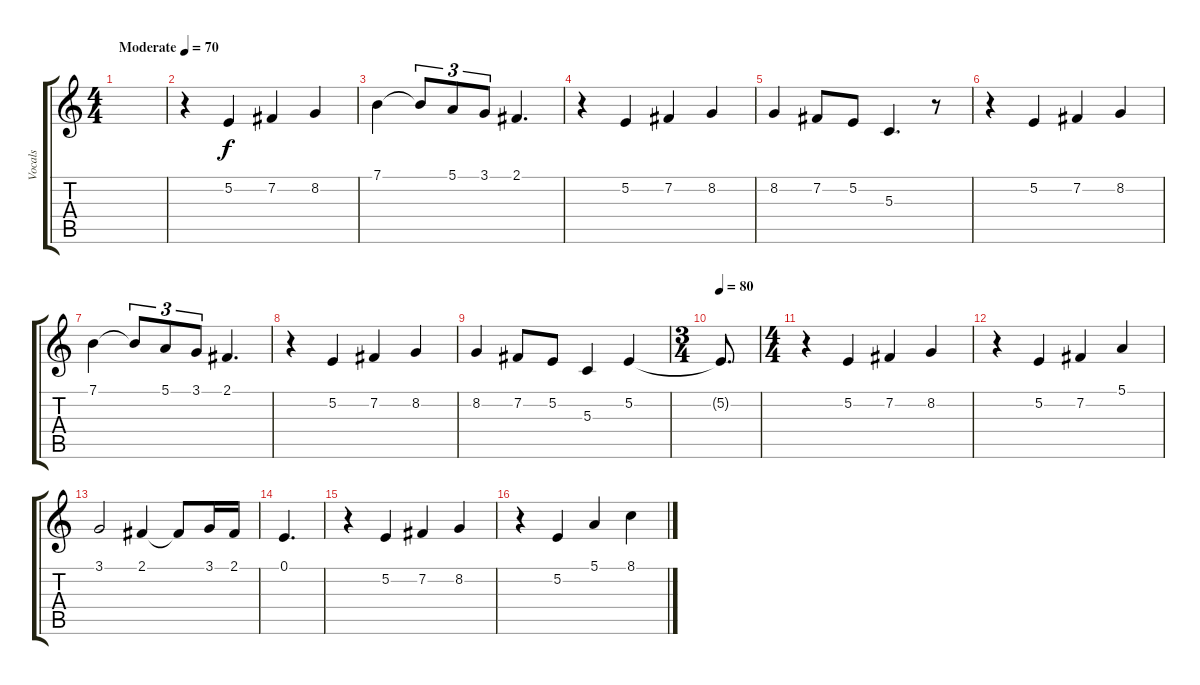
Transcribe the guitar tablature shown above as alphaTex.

\track ("Vocals" "Vocals") {instrument synthvoice}
\staff {score tabs}
\tuning (E4 B3 G3 D3 A2 E2) {hide}
\ts (4 4)
\tempo (70 "Moderate")
\clef g2
\ks c
|
r.4 5.2.4 7.2.4 8.2.4 |
7.1.4 7.1{t}.8{tu (3 2)} 5.1.8{tu (3 2)} 3.1.8{tu (3 2)} 2.1.4{d} |
r.4 5.2.4 7.2.4 8.2.4 |
8.2.4 7.2.8 5.2.8 5.3.4{d} r.8 |
r.4 5.2.4 7.2.4 8.2.4 |
7.1.4 7.1{t}.8{tu (3 2)} 5.1.8{tu (3 2)} 3.1.8{tu (3 2)} 2.1.4{d} |
r.4 5.2.4 7.2.4 8.2.4 |
8.2.4 7.2.8 5.2.8 5.3.4 5.2.4 |
\ts (3 4)
\tempo 80
5.2{t}.8{d} |
\ts (4 4)
r.4 5.2.4 7.2.4 8.2.4 |
r.4 5.2.4 7.2.4 5.1.4 |
3.1.2 2.1.4 2.1{t}.8 3.1.16 2.1.16 |
0.1.4{d} |
r.4 5.2.4 7.2.4 8.2.4 |
r.4 5.2.4 5.1.4 8.1.4
